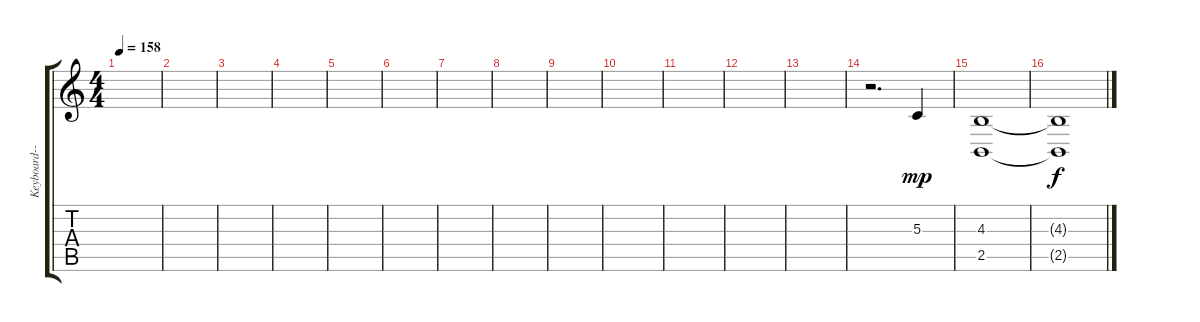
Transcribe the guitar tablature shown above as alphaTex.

\track ("Keyboard---2" "Keyboard--") {instrument pad4choir}
\staff {score tabs}
\tuning (E4 B3 G3 D3 A2 E2) {hide}
\ts (4 4)
\tempo 158
\clef g2
\ks c
|
|
|
|
|
|
|
|
|
|
|
|
|
r.2{d} 5.3.4{dy mp} |
(4.3 2.5).1 |
(4.3{t} 2.5{t}).1{dy f}
